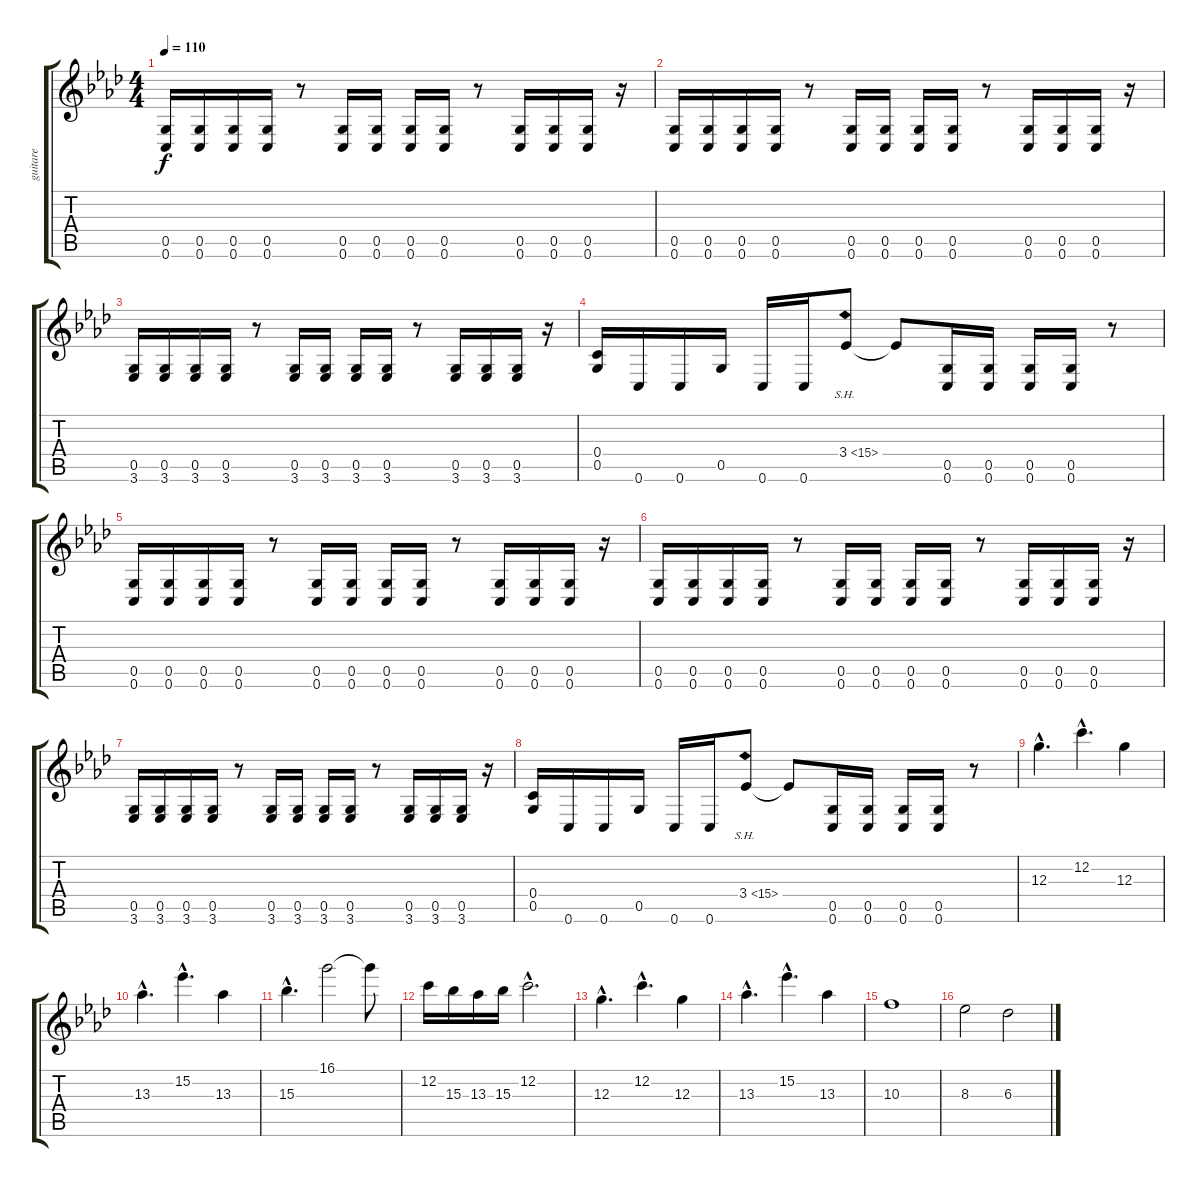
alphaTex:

\track ("guitare" "guitare") {instrument acousticguitarnylon}
\staff {score tabs}
\tuning (Eb4 C4 G3 C3 G2 C2) {hide}
\ts (4 4)
\tempo 110
\clef g2
\ks fminor
(0.5 0.6).16{dy f} (0.5 0.6).16 (0.5 0.6).16 (0.5 0.6).16 r.8 (0.5 0.6).16 (0.5 0.6).16 (0.5 0.6).16 (0.5 0.6).16 r.8 (0.5 0.6).16 (0.5 0.6).16 (0.5 0.6).16 r.16 |
(0.5 0.6).16 (0.5 0.6).16 (0.5 0.6).16 (0.5 0.6).16 r.8 (0.5 0.6).16 (0.5 0.6).16 (0.5 0.6).16 (0.5 0.6).16 r.8 (0.5 0.6).16 (0.5 0.6).16 (0.5 0.6).16 r.16 |
(0.5 3.6).16 (0.5 3.6).16 (0.5 3.6).16 (0.5 3.6).16 r.8 (0.5 3.6).16 (0.5 3.6).16 (0.5 3.6).16 (0.5 3.6).16 r.8 (0.5 3.6).16 (0.5 3.6).16 (0.5 3.6).16 r.16 |
(0.4 0.5).16 0.6.16 0.6.16 0.5.16 0.6.16 0.6.16 3.4{sh 12}.8{instrument guitarharmonics} 3.4{t}.8{instrument distortionguitar} (0.5 0.6).16 (0.5 0.6).16 (0.5 0.6).16 (0.5 0.6).16 r.8 |
(0.5 0.6).16 (0.5 0.6).16 (0.5 0.6).16 (0.5 0.6).16 r.8 (0.5 0.6).16 (0.5 0.6).16 (0.5 0.6).16 (0.5 0.6).16 r.8 (0.5 0.6).16 (0.5 0.6).16 (0.5 0.6).16 r.16 |
(0.5 0.6).16 (0.5 0.6).16 (0.5 0.6).16 (0.5 0.6).16 r.8 (0.5 0.6).16 (0.5 0.6).16 (0.5 0.6).16 (0.5 0.6).16 r.8 (0.5 0.6).16 (0.5 0.6).16 (0.5 0.6).16 r.16 |
(0.5 3.6).16 (0.5 3.6).16 (0.5 3.6).16 (0.5 3.6).16 r.8 (0.5 3.6).16 (0.5 3.6).16 (0.5 3.6).16 (0.5 3.6).16 r.8 (0.5 3.6).16 (0.5 3.6).16 (0.5 3.6).16 r.16 |
(0.4 0.5).16 0.6.16 0.6.16 0.5.16 0.6.16 0.6.16 3.4{sh 12}.8{instrument guitarharmonics} 3.4{t}.8{instrument distortionguitar} (0.5 0.6).16 (0.5 0.6).16 (0.5 0.6).16 (0.5 0.6).16 r.8 |
12.3{hac}.4{d volume 13 instrument distortionguitar} 12.2{hac}.4{d} 12.3.4 |
13.3{hac}.4{d} 15.2{hac}.4{d} 13.3.4 |
15.3{hac}.4{d} 16.1.2 16.1{t}.8 |
12.2.16 15.3.16 13.3.16 15.3.16 12.2{hac}.2{d} |
12.3{hac}.4{d volume 13 instrument distortionguitar} 12.2{hac}.4{d} 12.3.4 |
13.3{hac}.4{d} 15.2{hac}.4{d} 13.3.4 |
10.3.1 |
8.3.2 6.3.2
